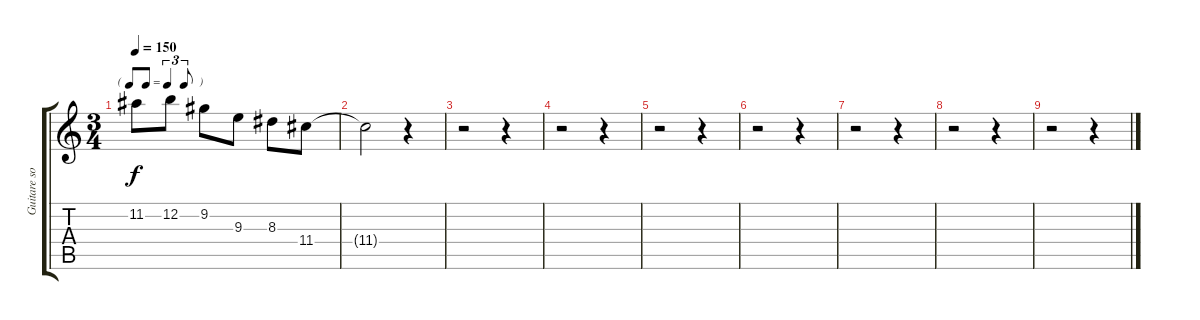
\track ("Guitare solo" "Guitare so") {instrument electricguitarjazz}
\staff {score tabs}
\tuning (E4 B3 G3 D3 A2 E2) {hide}
\ts (3 4)
\tf triplet8th
\tempo 150
\clef g2
\ks c
11.2.8{dy f} 12.2.8 9.2.8 9.3.8 8.3.8 11.4.8 |
11.4{t}.2 r.4 |
r.2 r.4 |
r.2 r.4 |
r.2 r.4 |
r.2 r.4 |
r.2 r.4 |
r.2 r.4 |
r.2 r.4
